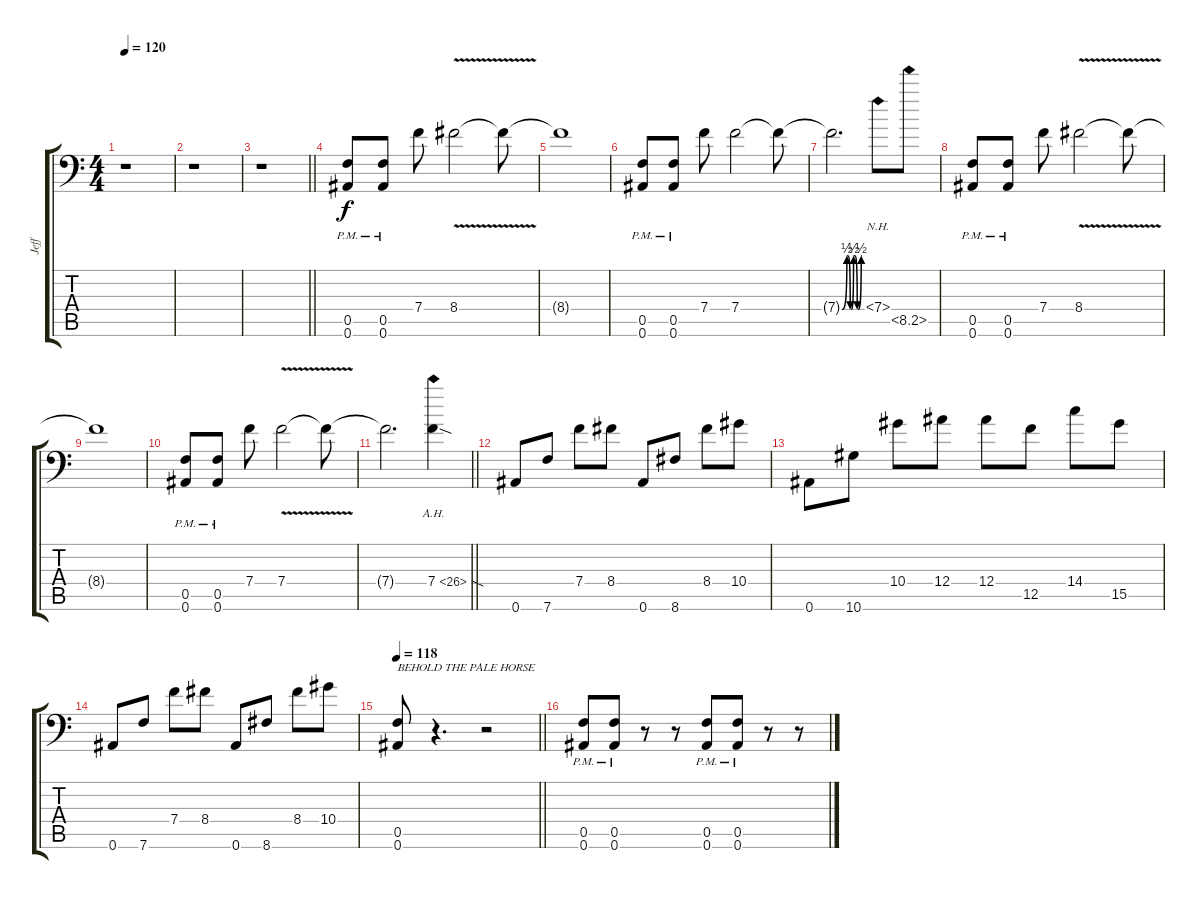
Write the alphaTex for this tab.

\track ("Jeff" "Jeff") {instrument distortionguitar}
\staff {score tabs}
\tuning (C4 G3 Eb3 Bb2 F2 Bb1) {hide}
\ts (4 4)
\tempo 120
\clef f4
\ks c
r.1{dy f} |
r.1 |
\barLineRight lightlight
r.1 |
(0.5{pm} 0.6{pm}).8 (0.5{pm} 0.6{pm}).8 7.4.8 8.4{v}.2 8.4{t}.8 |
8.4{t}.1 |
(0.5{pm} 0.6{pm}).8 (0.5{pm} 0.6{pm}).8 7.4.8 7.4.2 7.4{t}.8 |
7.4{be (custom 0 0 15 2 18 2 25 0 28 0 35 2 39 2 46 0 49 0 58 2 60 2) t}.2{d} 7.4{nh}.8 8.5{nh}.8 |
(0.5{pm} 0.6{pm}).8 (0.5{pm} 0.6{pm}).8 7.4.8 8.4{v}.2 8.4{t}.8 |
8.4{t}.1 |
(0.5{pm} 0.6{pm}).8 (0.5{pm} 0.6{pm}).8 7.4.8 7.4{v}.2 7.4{t}.8 |
\barLineRight lightlight
7.4{t}.2{d} 7.4{ah 19 sod}.4 |
0.6.8 7.6.8 7.4.8 8.4.8 0.6.8 8.6.8 8.4.8 10.4.8 |
0.6.8 10.6.8 10.4.8 12.4.8 12.4.8 12.5.8 14.4.8 15.5.8 |
0.6.8 7.6.8 7.4.8 8.4.8 0.6.8 8.6.8 8.4.8 10.4.8 |
\tempo 118
\barLineRight lightlight
(0.5 0.6).8{txt "BEHOLD THE PALE HORSE"} r.4{d} r.2 |
(0.5{pm} 0.6{pm}).8 (0.5{pm} 0.6{pm}).8 r.8 r.8 (0.5{pm} 0.6{pm}).8 (0.5{pm} 0.6{pm}).8 r.8 r.8
